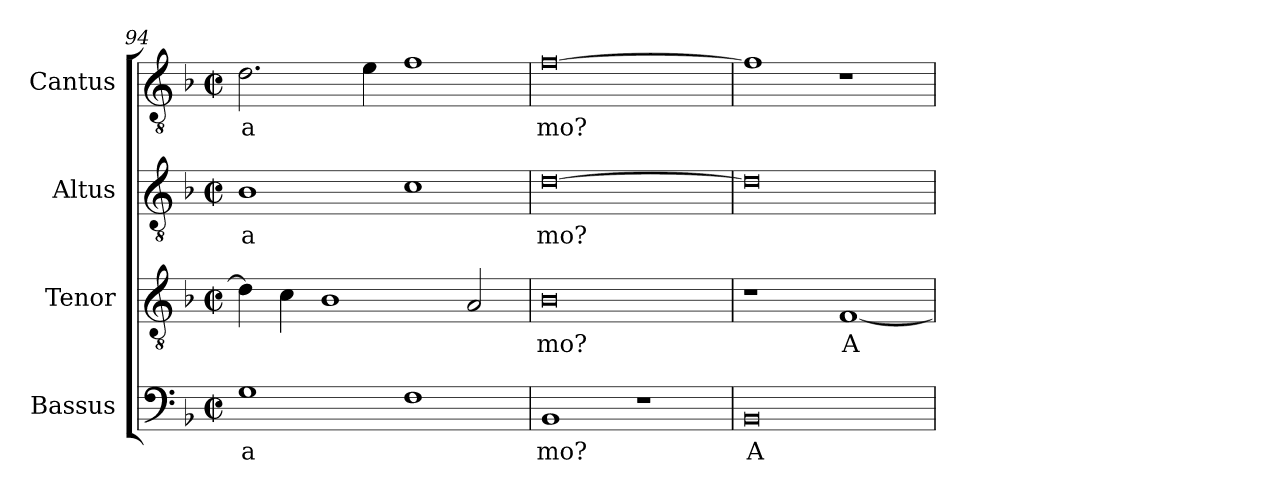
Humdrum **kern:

**kern	**text	**kern	**text	**kern	**text	**kern	**text
*part4	*part4	*part3	*part3	*part2	*part2	*part1	*part1
*staff4	*staff4	*staff3	*staff3	*staff2	*staff2	*staff1	*staff1
*I"Bassus	*	*I"Tenor	*	*I"Altus	*	*I"Cantus	*
*I'Bassus	*	*I'Tenor	*	*I'Altus	*	*I'Cantus	*
*clefF4	*	*clefGv2	*	*clefGv2	*	*clefGv2	*
*k[b-]	*	*k[b-]	*	*k[b-]	*	*k[b-]	*
*F:	*	*F:	*	*F:	*	*F:	*
*M2/2	*	*M2/2	*	*M2/2	*	*M2/2	*
*met(c|)	*	*met(c|)	*	*met(c|)	*	*met(c|)	*
=94	=94	=94	=94	=94	=94	=94	=94
!	!LO:LY:b:cj	!	!LO:LY:b:cj	!	!LO:LY:b:cj	!	!LO:LY:b:cj
1G	a	4d\]	.	1B-	a-	2.d\	a
!	!	!	!LO:LY:b:cj	!	!	!	!
.	.	4c\	.	.	.	.	.
!	!	!	!LO:LY:b:cj	!	!	!	!
.	.	1B-	.	.	.	.	.
!	!	!	!	!	!	!	!LO:LY:b:cj
.	.	.	.	.	.	4e\	.
!	!LO:LY:b:cj	!	!	!	!LO:LY:b:cj	!	!LO:LY:b:cj
1F	.	.	.	1c	--	1f	.
!	!	!	!LO:LY:b:cj	!	!	!	!
.	.	2A/	.	.	.	.	.
=95	=95	=95	=95	=95	=95	=95	=95
!	!LO:LY:b:cj	!	!LO:LY:b:cj	!	!LO:LY:b:cj	!	!LO:LY:b:cj
1BB-	mo?	0B-	mo?	[<0d	-mo?	[<0f	mo?
1r	.	.	.	.	.	.	.
!!LO:LB:g=z
=96	=96	=96	=96	=96	=96	=96	=96
!	!LO:LY:b:cj	!	!	!	!LO:LY:b:cj	!	!LO:LY:b:cj
0BB-	A	1r	.	0d]	.	1f]	.
!	!	!	!LO:LY:b:cj	!	!	!	!
.	.	[<1F	A-	.	.	1r	.
=	=	=	=	=	=	=	=
*-	*-	*-	*-	*-	*-	*-	*-
